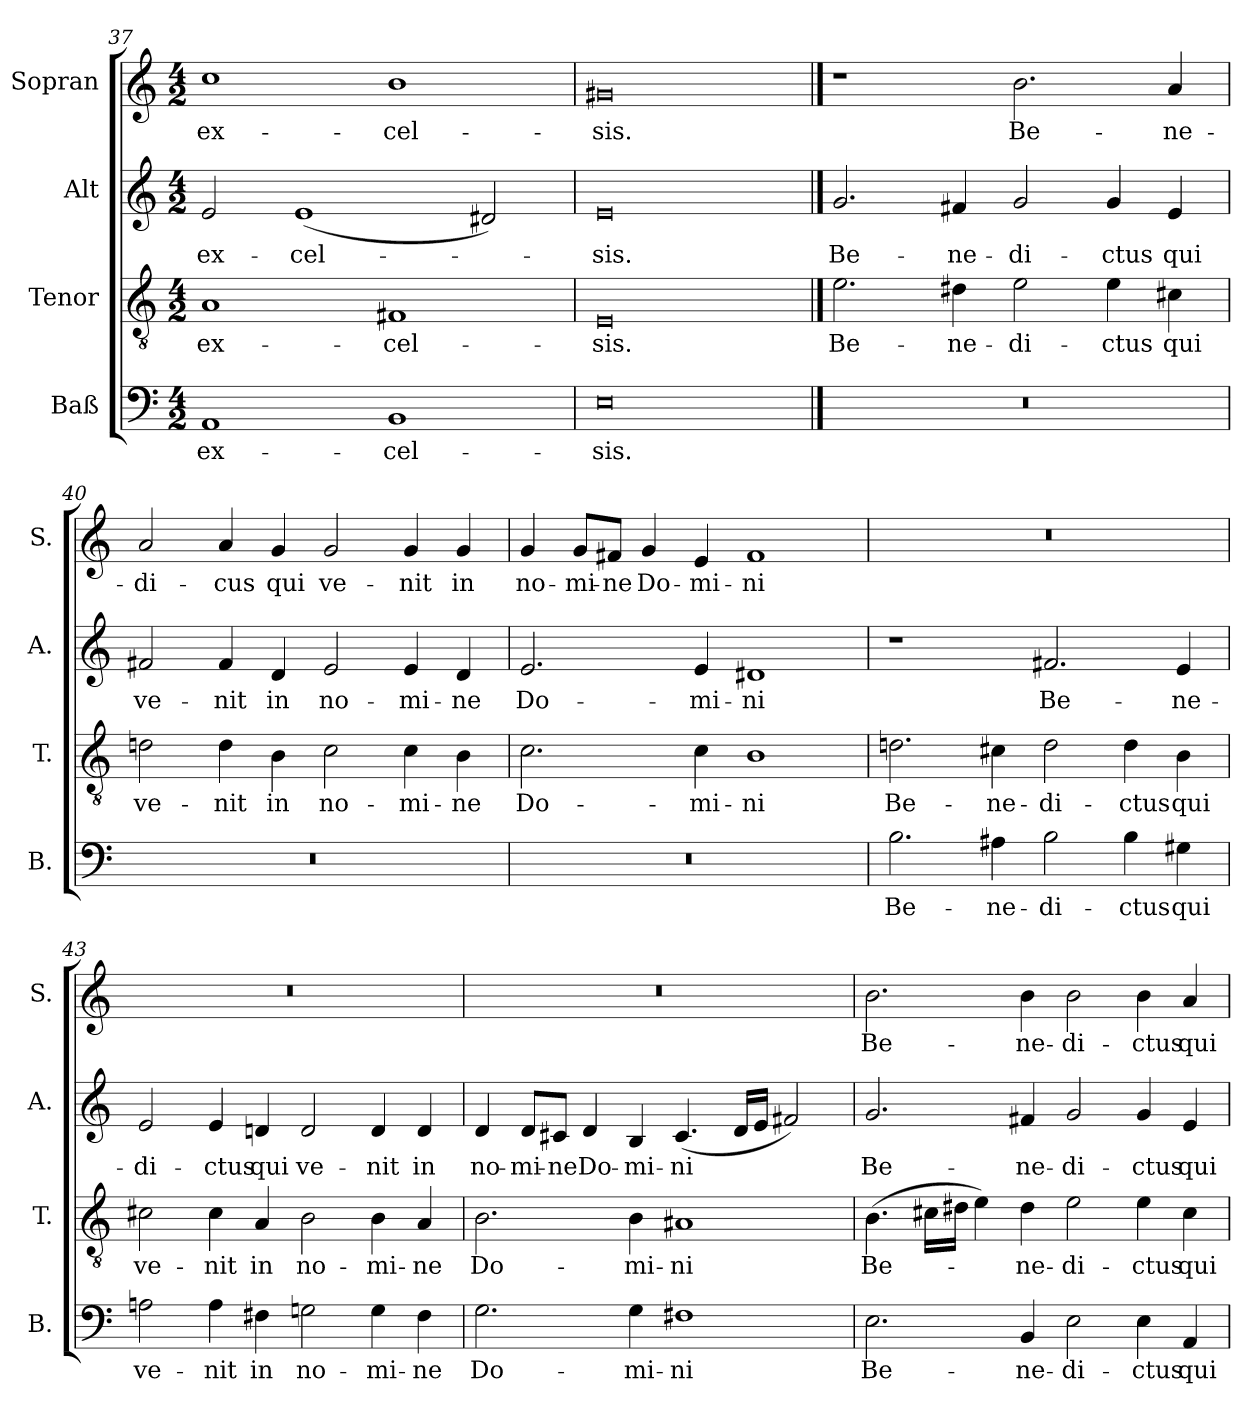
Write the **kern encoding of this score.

**kern	**text	**kern	**text	**kern	**text	**kern	**text
*part4	*part4	*part3	*part3	*part2	*part2	*part1	*part1
*staff4	*staff4	*staff3	*staff3	*staff2	*staff2	*staff1	*staff1
*I"Baß	*	*I"Tenor	*	*I"Alt	*	*I"Sopran	*
*I'B.	*	*I'T.	*	*I'A.	*	*I'S.	*
!!LO:LB:g=z
*clefF4	*	*clefGv2	*	*clefG2	*	*clefG2	*
*	*	*ITrd7c12	*	*	*	*	*
*k[]	*	*k[]	*	*k[]	*	*k[]	*
*M4/2	*	*M4/2	*	*M4/2	*	*M4/2	*
*MM168	*	*MM168	*	*MM168	*	*MM168	*
=37	=37	=37	=37	=37	=37	=37	=37
!	!LO:LY:b	!	!LO:LY:b	!	!LO:LY:b	!	!LO:LY:b
1AA	ex-	1AA	ex-	2e/	ex-	1cc	ex-
!	!	!	!	!	!LO:LY:b	!	!
.	.	.	.	(1e	-cel-	.	.
!	!LO:LY:b	!	!LO:LY:b	!	!	!	!LO:LY:b
1BB	-cel-	1FF#X	-cel-	.	.	1b	-cel-
.	.	.	.	2d#X/)	.	.	.
=38	=38	=38	=38	=38	=38	=38	=38
!	!LO:LY:b	!	!LO:LY:b	!	!LO:LY:b	!	!LO:LY:b
0E	-sis.	0EE	-sis.	0e	-sis.	0g#X	-sis.
==39	==39	==39	==39	==39	==39	==39	==39
*	*	*	*	*	*	*MM168	*
!	!	!	!LO:LY:b	!	!LO:LY:b	!	!
0r	.	2.E\	Be-	2.g/	Be-	1r	.
!	!	!	!LO:LY:b	!	!LO:LY:b	!	!
.	.	4D#X\	-ne-	4f#X/	-ne-	.	.
!	!	!	!LO:LY:b	!	!LO:LY:b	!	!LO:LY:b
.	.	2E\	-di-	2g/	-di-	2.b\	Be-
!	!	!	!LO:LY:b	!	!LO:LY:b	!	!
.	.	4E\	-ctus	4g/	-ctus	.	.
!	!	!	!LO:LY:b	!	!LO:LY:b	!	!LO:LY:b
.	.	4C#X\	qui	4e/	qui	4a/	-ne-
=40	=40	=40	=40	=40	=40	=40	=40
!	!	!	!LO:LY:b	!	!LO:LY:b	!	!LO:LY:b
0r	.	2Dn\	ve-	2f#X/	ve-	2a/	-di-
!	!	!	!LO:LY:b	!	!LO:LY:b	!	!LO:LY:b
.	.	4D\	-nit	4f#/	-nit	4a/	-cus
!	!	!	!LO:LY:b	!	!LO:LY:b	!	!LO:LY:b
.	.	4BB\	in	4d/	in	4g/	qui
!	!	!	!LO:LY:b	!	!LO:LY:b	!	!LO:LY:b
.	.	2C\	no-	2e/	no-	2g/	ve-
!	!	!	!LO:LY:b	!	!LO:LY:b	!	!LO:LY:b
.	.	4C\	-mi-	4e/	-mi-	4g/	-nit
!	!	!	!LO:LY:b	!	!LO:LY:b	!	!LO:LY:b
.	.	4BB\	-ne	4d/	-ne	4g/	in
=41	=41	=41	=41	=41	=41	=41	=41
!	!	!	!LO:LY:b	!	!LO:LY:b	!	!LO:LY:b
0r	.	2.C\	Do-	2.e/	Do-	4g/	no-
!	!	!	!	!	!	!	!LO:LY:b
.	.	.	.	.	.	8g/L	-mi-
!	!	!	!	!	!	!	!LO:LY:b
.	.	.	.	.	.	8f#X/J	-ne
!	!	!	!	!	!	!	!LO:LY:b
.	.	.	.	.	.	4g/	Do-
!	!	!	!LO:LY:b	!	!LO:LY:b	!	!LO:LY:b
.	.	4C\	-mi-	4e/	-mi-	4e/	-mi-
!	!	!	!LO:LY:b	!	!LO:LY:b	!	!LO:LY:b
.	.	1BB	-ni	1d#X	-ni	1f#	-ni
=42	=42	=42	=42	=42	=42	=42	=42
!	!LO:LY:b	!	!LO:LY:b	!	!	!	!
2.B\	Be-	2.Dn\	Be-	1r	.	0r	.
!	!LO:LY:b	!	!LO:LY:b	!	!	!	!
4A#X\	-ne-	4C#X\	-ne-	.	.	.	.
!	!LO:LY:b	!	!LO:LY:b	!	!LO:LY:b	!	!
2B\	-di-	2D\	-di-	2.f#X/	Be-	.	.
!	!LO:LY:b	!	!LO:LY:b	!	!	!	!
4B\	-ctus	4D\	-ctus	.	.	.	.
!	!LO:LY:b	!	!LO:LY:b	!	!LO:LY:b	!	!
4G#X\	qui	4BB\	qui	4e/	-ne-	.	.
!!LO:PB:g=z
=43	=43	=43	=43	=43	=43	=43	=43
!	!LO:LY:b	!	!LO:LY:b	!	!LO:LY:b	!	!
2An\	ve-	2C#X\	ve-	2e/	-di-	0r	.
!	!LO:LY:b	!	!LO:LY:b	!	!LO:LY:b	!	!
4A\	-nit	4C#\	-nit	4e/	-ctus	.	.
!	!LO:LY:b	!	!LO:LY:b	!	!LO:LY:b	!	!
4F#X\	in	4AA/	in	4dn/	qui	.	.
!	!LO:LY:b	!	!LO:LY:b	!	!LO:LY:b	!	!
2Gn\	no-	2BB\	no-	2d/	ve-	.	.
!	!LO:LY:b	!	!LO:LY:b	!	!LO:LY:b	!	!
4G\	-mi-	4BB\	-mi-	4d/	-nit	.	.
!	!LO:LY:b	!	!LO:LY:b	!	!LO:LY:b	!	!
4F#\	-ne	4AA/	-ne	4d/	in	.	.
=44	=44	=44	=44	=44	=44	=44	=44
!	!LO:LY:b	!	!LO:LY:b	!	!LO:LY:b	!	!
2.G\	Do-	2.BB\	Do-	4d/	no-	0r	.
!	!	!	!	!	!LO:LY:b	!	!
.	.	.	.	8d/L	-mi-	.	.
!	!	!	!	!	!LO:LY:b	!	!
.	.	.	.	8c#X/J	-ne	.	.
!	!	!	!	!	!LO:LY:b	!	!
.	.	.	.	4d/	Do-	.	.
!	!LO:LY:b	!	!LO:LY:b	!	!LO:LY:b	!	!
4G\	-mi-	4BB\	-mi-	4B/	-mi-	.	.
!	!LO:LY:b	!	!LO:LY:b	!	!LO:LY:b	!	!
1F#X	-ni	1AA#X	-ni	(4.c#/	-ni	.	.
.	.	.	.	16d/LL	.	.	.
.	.	.	.	16e/JJ	.	.	.
.	.	.	.	2f#X/)	.	.	.
=45	=45	=45	=45	=45	=45	=45	=45
!	!LO:LY:b	!	!LO:LY:b	!	!LO:LY:b	!	!LO:LY:b
2.E\	Be-	(4.BB\	Be-	2.g/	Be-	2.b\	Be-
.	.	16C#X\LL	.	.	.	.	.
.	.	16D#X\JJ	.	.	.	.	.
.	.	4E\)	.	.	.	.	.
!	!LO:LY:b	!	!LO:LY:b	!	!LO:LY:b	!	!LO:LY:b
4BB/	-ne-	4D#\	-ne-	4f#X/	-ne-	4b\	-ne-
!	!LO:LY:b	!	!LO:LY:b	!	!LO:LY:b	!	!LO:LY:b
2E\	-di-	2E\	-di-	2g/	-di-	2b\	-di-
!	!LO:LY:b	!	!LO:LY:b	!	!LO:LY:b	!	!LO:LY:b
4E\	-ctus	4E\	-ctus	4g/	-ctus	4b\	-ctus
!	!LO:LY:b	!	!LO:LY:b	!	!LO:LY:b	!	!LO:LY:b
4AA/	qui	4C#\	qui	4e/	qui	4a/	qui
=	=	=	=	=	=	=	=
*-	*-	*-	*-	*-	*-	*-	*-
